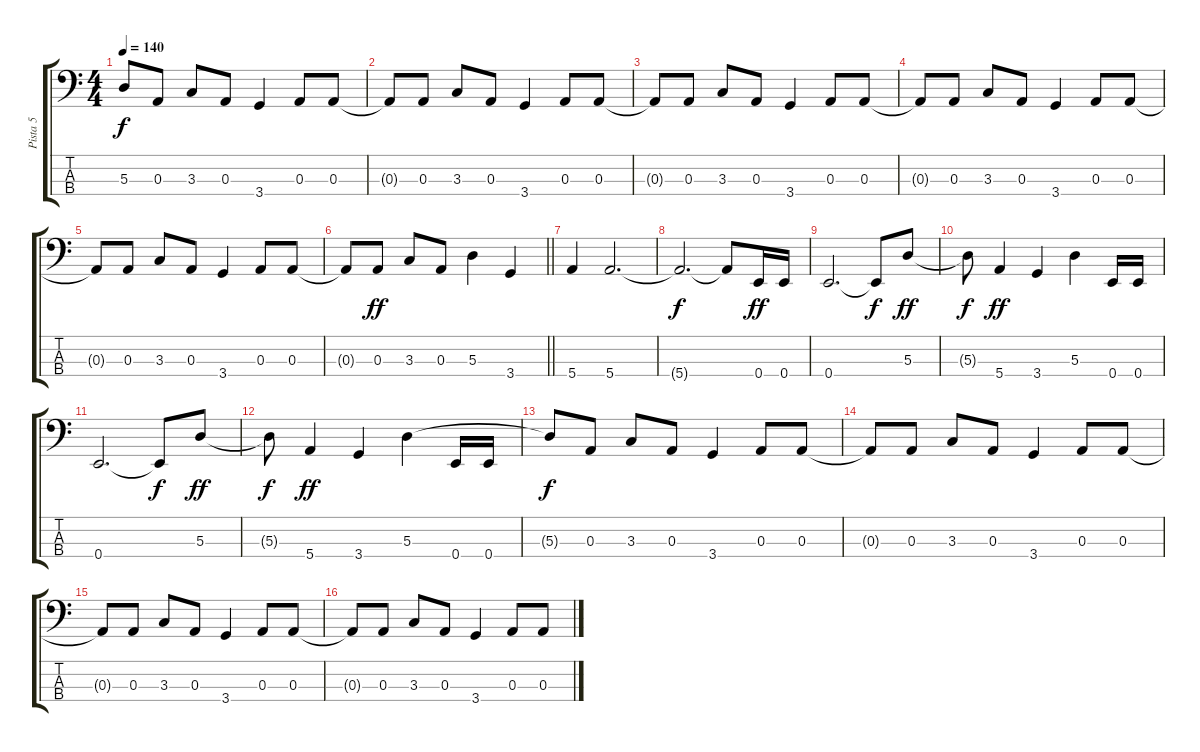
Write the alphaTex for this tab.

\track ("Pista 5" "Pista 5") {instrument electricbassfinger}
\staff {score tabs}
\tuning (G2 D2 A1 E1) {hide}
\ts (4 4)
\tempo 140
\clef f4
\ks c
5.3{t}.8{dy f} 0.3.8 3.3.8 0.3.8 3.4.4 0.3.8 0.3.8 |
0.3{t}.8 0.3.8 3.3.8 0.3.8 3.4.4 0.3.8 0.3.8 |
0.3{t}.8 0.3.8 3.3.8 0.3.8 3.4.4 0.3.8 0.3.8 |
0.3{t}.8 0.3.8 3.3.8 0.3.8 3.4.4 0.3.8 0.3.8 |
0.3{t}.8 0.3.8 3.3.8 0.3.8 3.4.4 0.3.8 0.3.8 |
\barLineRight lightlight
0.3{t}.8 0.3.8{dy ff} 3.3.8 0.3.8 5.3.4 3.4.4 |
5.4.4 5.4.2{d} |
5.4{t}.2{d dy f} 5.4{t}.8 0.4.16{dy ff} 0.4.16 |
0.4.2{d} 0.4{t}.8{dy f} 5.3.8{dy ff} |
5.3{t}.8{dy f} 5.4.4{dy ff} 3.4.4 5.3.4 0.4.16 0.4.16 |
0.4.2{d} 0.4{t}.8{dy f} 5.3.8{dy ff} |
5.3{t}.8{dy f} 5.4.4{dy ff} 3.4.4 5.3.4 0.4.16 0.4.16 |
5.3{t}.8{dy f} 0.3.8 3.3.8 0.3.8 3.4.4 0.3.8 0.3.8 |
0.3{t}.8 0.3.8 3.3.8 0.3.8 3.4.4 0.3.8 0.3.8 |
0.3{t}.8 0.3.8 3.3.8 0.3.8 3.4.4 0.3.8 0.3.8 |
0.3{t}.8 0.3.8 3.3.8 0.3.8 3.4.4 0.3.8 0.3.8
